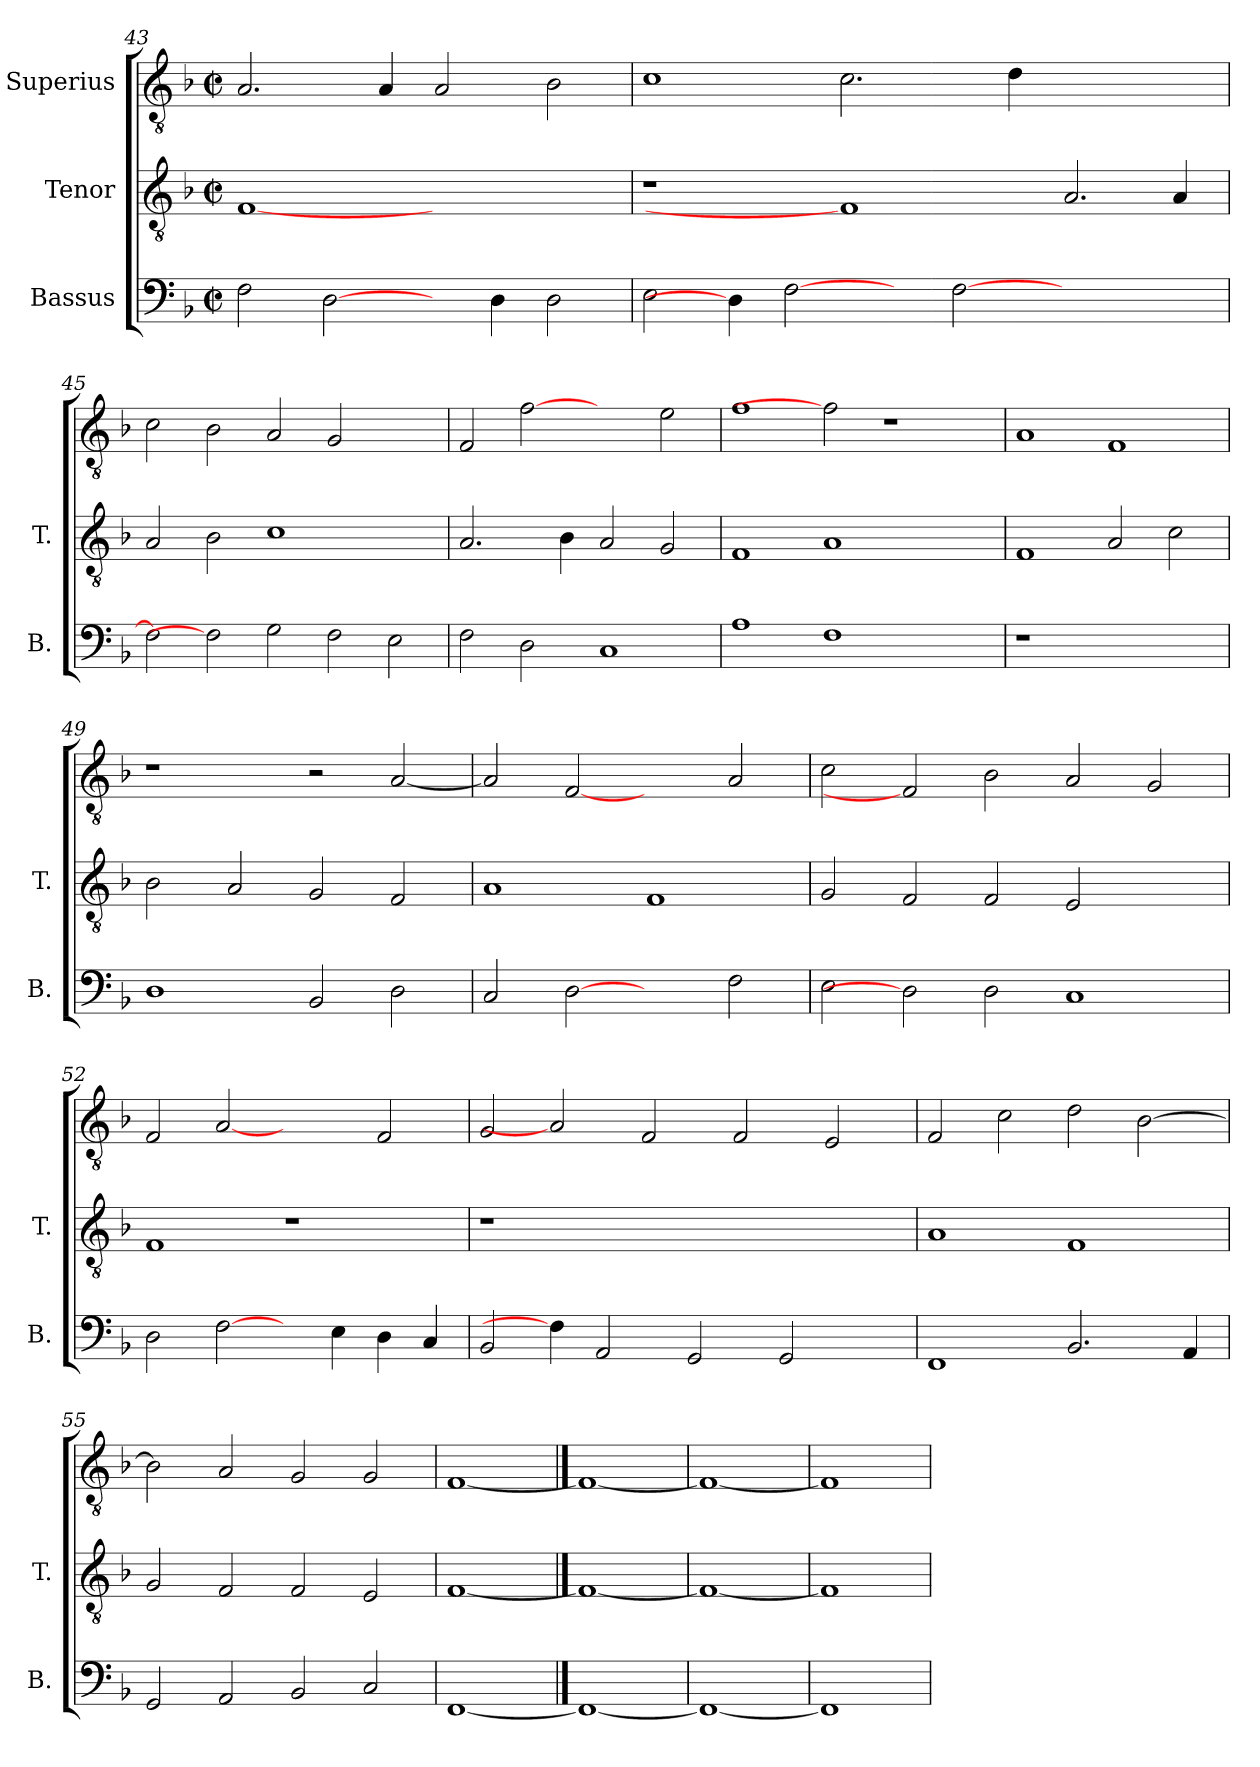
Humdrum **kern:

**kern	**kern	**kern
*part3	*part2	*part1
*staff3	*staff2	*staff1
*I"Bassus	*I"Tenor	*I"Superius
*I'B.	*I'T.	*
*clefF4	*clefGv2	*clefGv2
*	*ITrd7c12	*ITrd7c12
*k[b-]	*k[b-]	*k[b-]
*F:	*F:	*F:
*M2/2	*M2/2	*M2/2
*met(c|)	*met(c|)	*met(c|)
=43	=43	=43
2Fi\	[1FFi	2.AAi/
[2Di\	.	.
.	.	4AAi/
4ryy	1ryy	2AAi/
4Di\	.	.
2Di\	.	2BB-i\
=44	=44	=44
2Ei\	1r	1Ci
4Di\]	.	.
[2Fi	.	.
.	1FFi]	2.Ci\
4ryy	.	.
[>2Fi\	.	.
.	.	4Di\
1ryy	2.AAi/	1ryy
.	4AAi/	.
=45	=45	=45
2Fi\]	2AAi/	2Ci\
2Fi]	2BB-i\	2BB-i\
2Gi\	1Ci	2AAi/
2Fi\	.	2GGi/
2Ei\	2ryy	2ryy
!!LO:PB:g=z
=46	=46	=46
2Fi\	2.AAi/	2FFi/
2Di\	.	[2Fi
.	4BB-i\	.
1Ci	2AAi/	2ryy
.	2GGi/	2Ei\
=47	=47	=47
1Ai	1FFi	1Fi
1Fi	1AAi	2Fi]
.	.	1r
2ryy	2ryy	.
=48	=48	=48
!LO:N:vis=1	!	!
1r	1FFi	1AAi
1ryy	2AAi/	1FFi
.	2Ci\	.
=49	=49	=49
1Di	2BB-i\	1r
.	2AAi/	.
2BB-i/	2GGi/	2r
2Di\	2FFi/	[<2AAi/
=50	=50	=50
2Ci/	1AAi	2AAi/]
[2Di	.	[2FFi
2ryy	1FFi	2ryy
2Fi\	.	2AAi/
!!LO:LB:g=z
=51	=51	=51
2Ei\	2GGi/	2Ci\
2Di]	2FFi/	2FFi]
2Di\	2FFi/	2BB-i\
1Ci	2EEi/	2AAi/
.	2ryy	2GGi/
=52	=52	=52
2Di\	1FFi	2FFi/
[2Fi\	.	[2AAi
4ryy	1r	2ryy
4Ei\	.	.
4Di\	.	2FFi/
4Ci/	.	.
=53	=53	=53
!	!LO:N:vis=1	!
2BB-i/	1r	2GGi/
4Fi\]	.	2AAi]
2AAi/	.	.
.	1.ryy	2FFi/
2GGi/	.	.
.	.	2FFi/
2GGi/	.	.
.	.	2EEi/
4ryy	.	.
!!LO:LB:g=z
=54	=54	=54
1FFi	1AAi	2FFi/
.	.	2Ci\
2.BB-i/	1FFi	2Di\
.	.	[>2BB-i\
4AAi/	.	.
=55	=55	=55
2GGi/	2GGi/	2BB-i\]
2AAi/	2FFi/	2AAi/
2BB-i/	2FFi/	2GGi/
2Ci/	2EEi/	2GGi/
=56	=56	=56
[1FFi	[1FFi	[1FFi
==57	==57	==57
1FFi_	1FFi_	1FFi_
=58	=58	=58
1FFi_	1FFi_	1FFi_
=59	=59	=59
1FFi]	1FFi]	1FFi]
=	=	=
*-	*-	*-
